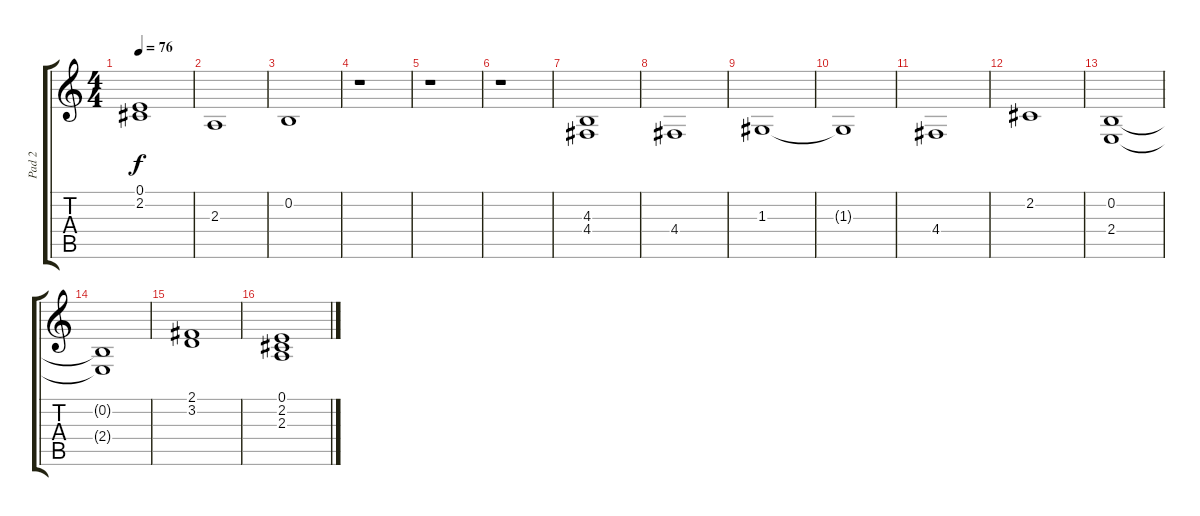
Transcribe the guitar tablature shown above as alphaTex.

\track ("Pad 2" "Pad 2") {instrument pad2warm}
\staff {score tabs}
\tuning (E4 B3 G3 D3 A2 E2) {hide}
\ts (4 4)
\tempo 76
\clef g2
\ks c
(0.1 2.2).1{dy f} |
2.3.1 |
0.2.1 |
r.1 |
r.1 |
r.1 |
(4.3 4.4).1 |
4.4.1 |
1.3.1 |
1.3{t}.1 |
4.4.1 |
2.2.1 |
(0.2 2.4).1 |
(0.2{t} 2.4{t}).1 |
(2.1 3.2).1 |
(0.1 2.2 2.3).1
